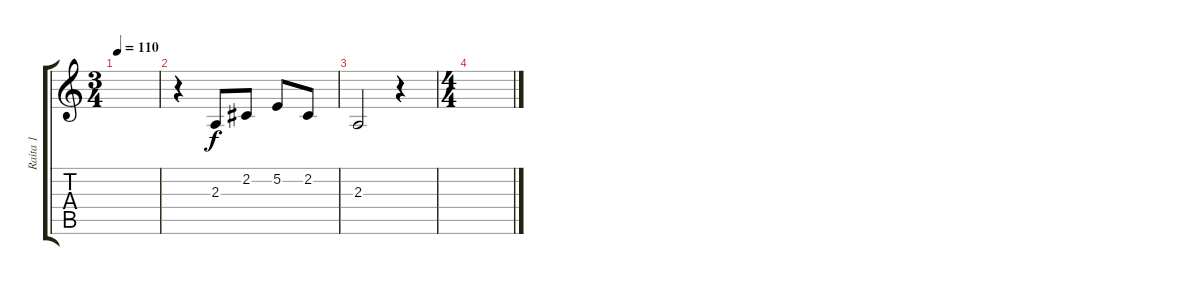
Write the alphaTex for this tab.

\track ("Raita 1" "Raita 1") {instrument synthstrings2}
\staff {score tabs}
\tuning (E4 B3 G3 D3 A2 E2) {hide}
\ts (3 4)
\tempo 110
\clef g2
\ks c
|
r.4 2.3.8 2.2.8 5.2.8 2.2.8 |
2.3.2 r.4 |
\ts (4 4)
